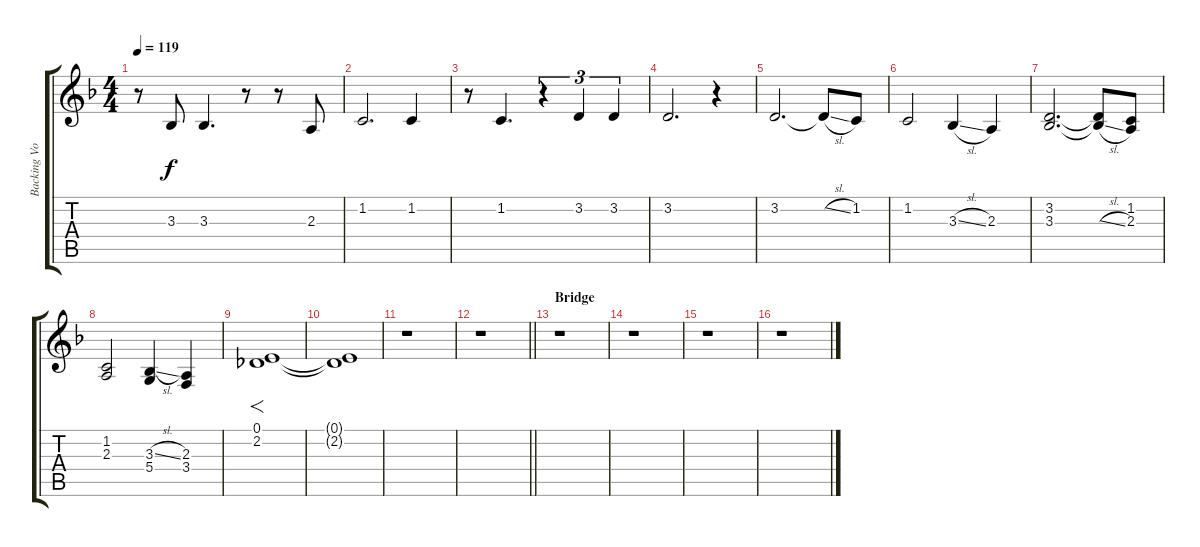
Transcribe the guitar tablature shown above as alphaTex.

\track ("Backing Vocals" "Backing Vo") {instrument sopranosax}
\staff {score tabs}
\tuning (E4 B3 G3 D3 A2 E2) {hide}
\ts (4 4)
\tempo 119
\clef g2
\ks dminor
r.8{dy f} 3.3.8 3.3.4{d} r.8 r.8 2.3.8 |
1.2.2{d} 1.2.4 |
r.8 1.2.4{d} r.4{tu (3 2)} 3.2.4{tu (3 2)} 3.2.4{tu (3 2)} |
3.2.2{d} r.4 |
3.2.2{d} 3.2{sl t}.8 1.2.8 |
1.2.2 3.3{sl}.4 2.3.4 |
(3.2 3.3).2{d} (3.2{t} 3.3{sl t}).8 (1.2 2.3).8 |
(1.2 2.3).2 (3.3{sl} 5.4).4 (2.3 3.4).4 |
(0.1 2.2).1{f} |
(0.1{t} 2.2{t}).1 |
r.1 |
\barLineRight lightlight
r.1 |
\section ("" "Bridge")
r.1 |
r.1 |
r.1 |
r.1
